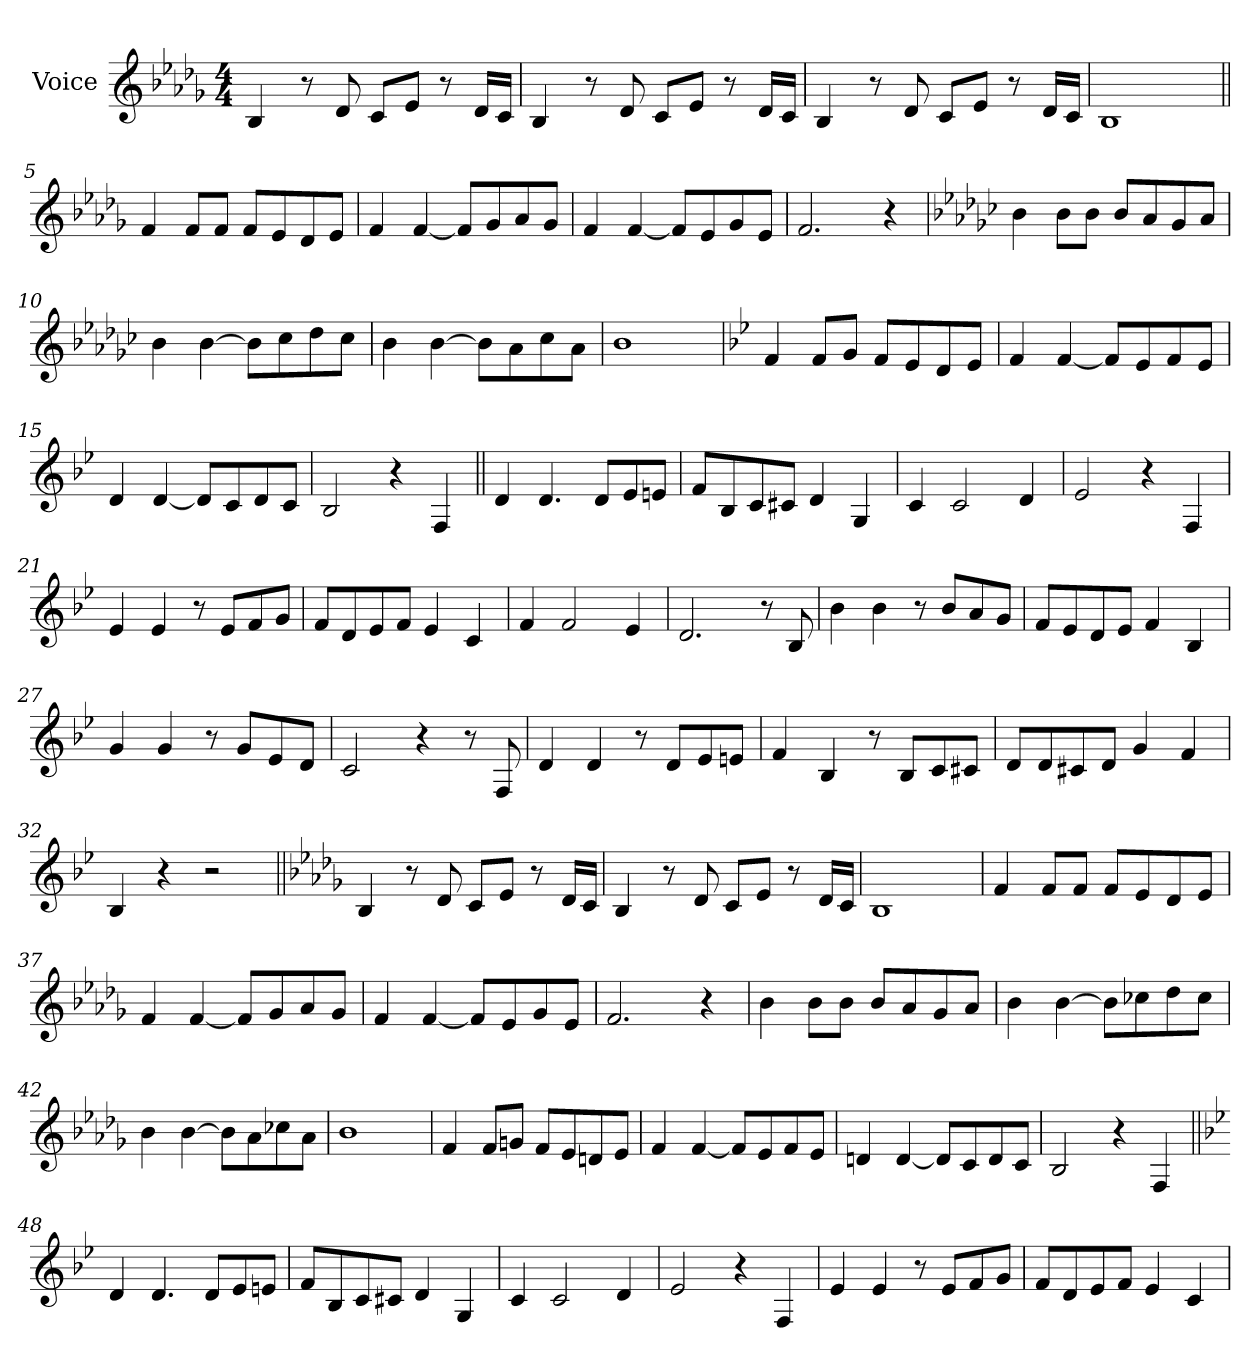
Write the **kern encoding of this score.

**kern
*part1
*staff1
*I"Voice
*I'Vc.
*clefG2
*k[b-e-a-d-g-]
*M4/4
*MM120
=1
4B-!
8r
8d-!
8c!L
8e-!J
8r
16d-!LL
16c!JJ
=2
4B-!
8r
8d-!
8c!L
8e-!J
8r
16d-!LL
16c!JJ
=3
4B-!
8r
8d-!
8c!L
8e-!J
8r
16d-!LL
16c!JJ
=4
1B-!
=5||
4f
8fL
8fJ
8fL
8e-
8d-
8e-J
=6
4f
[4f
8fL]
8g-
8a-
8g-J
=7
4f
[4f
8fL]
8e-
8g-
8e-J
=8
2.f
4r
=9
*k[b-e-a-d-g-c-]
4b-
8b-L
8b-J
8b-L
8a-
8g-
8a-J
=10
4b-
[4b-
8b-L]
8cc-
8dd-
8cc-J
=11
4b-
[4b-
8b-L]
8a-
8cc-
8a-J
=12
1b-
=13
*k[b-e-]
4f
8fL
8gJ
8fL
8e-
8d
8e-J
=14
4f
[4f
8fL]
8e-
8f
8e-J
=15
4d
[4d
8dL]
8c
8d
8cJ
=16
2B-
4r
4F
=17||
4d
4.d
8dL
8e-
8enJ
=18
8fL
8B-
8c
8c#XJ
4d
4G
=19
4c
2c
4d
=20
2e-
4r
4F
=21
4e-
4e-
8r
8e-L
8f
8gJ
=22
8fL
8d
8e-
8fJ
4e-
4c
=23
4f
2f
4e-
=24
2.d
8r
8B-
=25
4b-
4b-
8r
8b-L
8a
8gJ
=26
8fL
8e-
8d
8e-J
4f
4B-
=27
4g
4g
8r
8gL
8e-
8dJ
=28
2c
4r
8r
8F
=29
4d
4d
8r
8dL
8e-
8enJ
=30
4f
4B-
8r
8B-L
8c
8c#XJ
=31
8dL
8d
8c#X
8dJ
4g
4f
=32
4B-
4r
2r
=33||
*k[b-e-a-d-g-]
4B-!
8r
8d-!
8c!L
8e-!J
8r
16d-!LL
16c!JJ
=34
4B-!
8r
8d-!
8c!L
8e-!J
8r
16d-!LL
16c!JJ
=35
1B-!
=36
4f
8fL
8fJ
8fL
8e-
8d-
8e-J
=37
4f
[4f
8fL]
8g-
8a-
8g-J
=38
4f
[4f
8fL]
8e-
8g-
8e-J
=39
2.f
4r
=40
4b-
8b-L
8b-J
8b-L
8a-
8g-
8a-J
=41
4b-
[4b-
8b-L]
8cc-X
8dd-
8cc-J
=42
4b-
[4b-
8b-L]
8a-
8cc-X
8a-J
=43
1b-
=44
4f
8fL
8gnJ
8fL
8e-
8dn
8e-J
=45
4f
[4f
8fL]
8e-
8f
8e-J
=46
4dn
[4d
8dL]
8c
8d
8cJ
=47
2B-
4r
4F
=48||
*k[b-e-]
4d
4.d
8dL
8e-
8enJ
=49
8fL
8B-
8c
8c#XJ
4d
4G
=50
4c
2c
4d
=51
2e-
4r
4F
=52
4e-
4e-
8r
8e-L
8f
8gJ
=53
8fL
8d
8e-
8fJ
4e-
4c
=
*-
